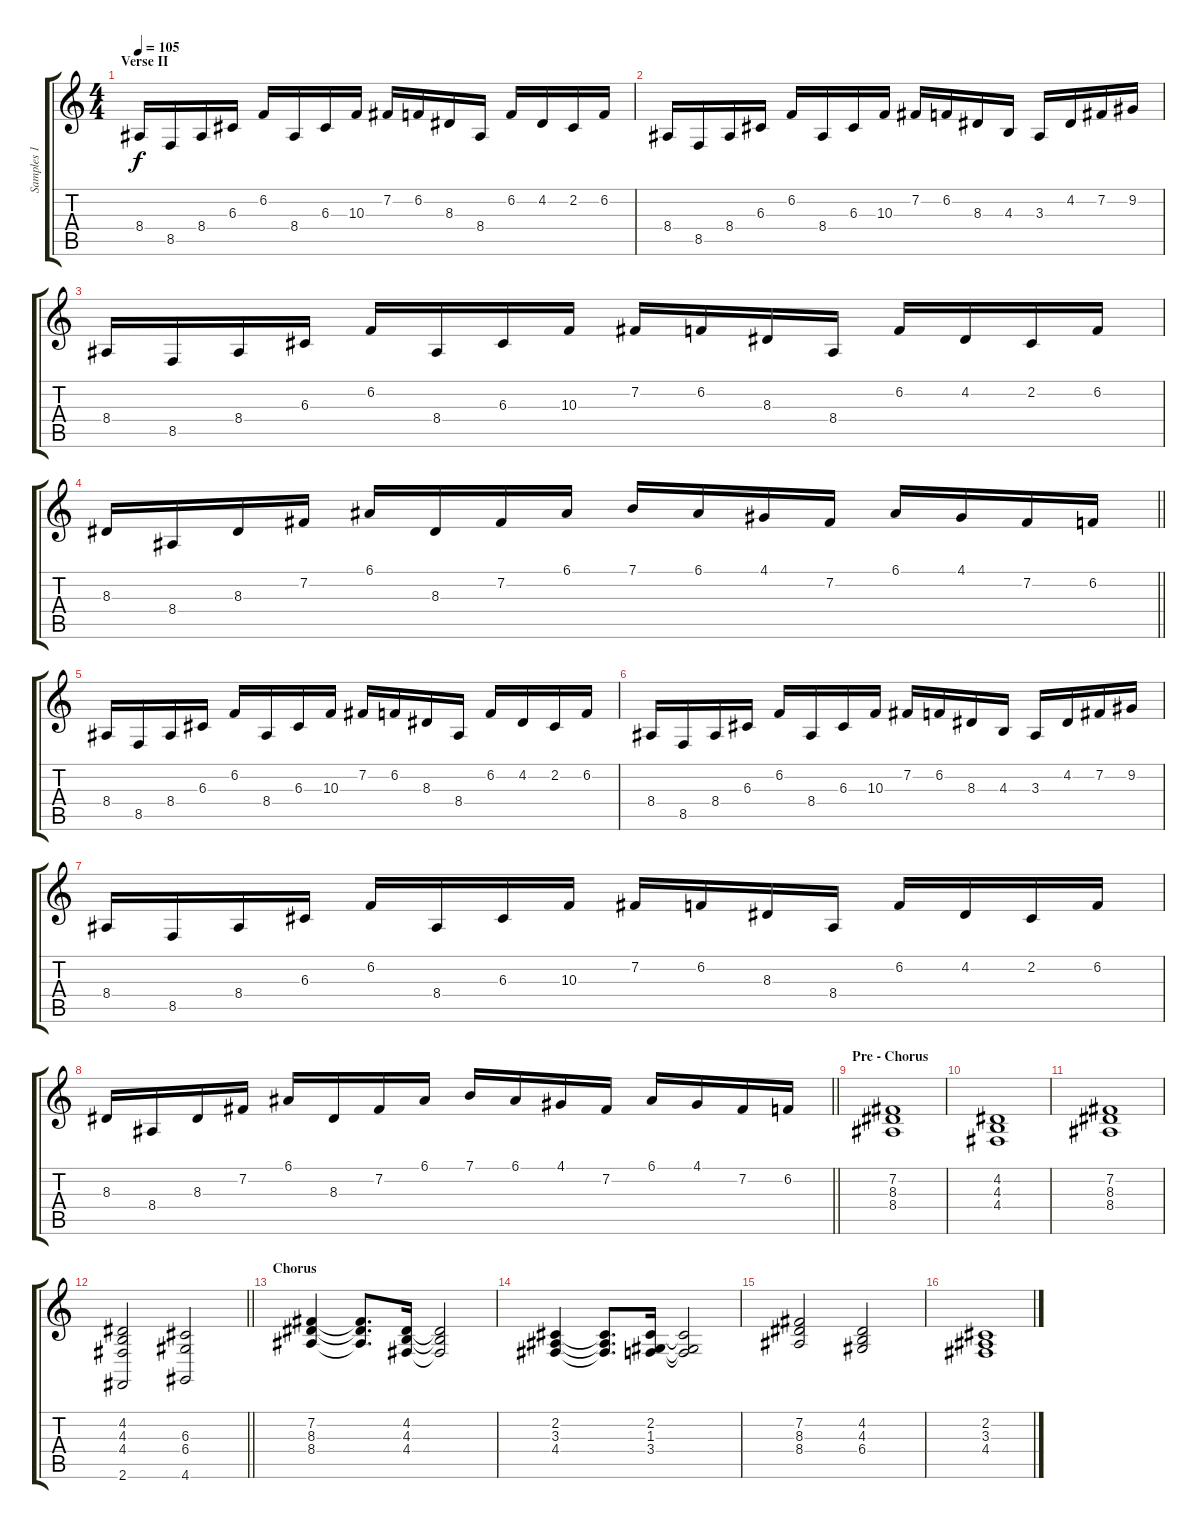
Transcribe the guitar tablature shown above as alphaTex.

\track ("Samples 1" "Samples 1") {instrument lead8bassandlead}
\staff {score tabs}
\tuning (E4 B3 G3 D3 A2 E2) {hide}
\ts (4 4)
\section ("" "Verse II")
\tempo 105
\clef g2
\ks c
8.4.16{dy f} 8.5.16 8.4.16 6.3.16 6.2.16 8.4.16 6.3.16 10.3.16 7.2.16 6.2.16 8.3.16 8.4.16 6.2.16 4.2.16 2.2.16 6.2.16 |
8.4.16 8.5.16 8.4.16 6.3.16 6.2.16 8.4.16 6.3.16 10.3.16 7.2.16 6.2.16 8.3.16 4.3.16 3.3.16 4.2.16 7.2.16 9.2.16 |
8.4.16 8.5.16 8.4.16 6.3.16 6.2.16 8.4.16 6.3.16 10.3.16 7.2.16 6.2.16 8.3.16 8.4.16 6.2.16 4.2.16 2.2.16 6.2.16 |
\barLineRight lightlight
8.3.16 8.4.16 8.3.16 7.2.16 6.1.16 8.3.16 7.2.16 6.1.16 7.1.16 6.1.16 4.1.16 7.2.16 6.1.16 4.1.16 7.2.16 6.2.16 |
8.4.16 8.5.16 8.4.16 6.3.16 6.2.16 8.4.16 6.3.16 10.3.16 7.2.16 6.2.16 8.3.16 8.4.16 6.2.16 4.2.16 2.2.16 6.2.16 |
8.4.16 8.5.16 8.4.16 6.3.16 6.2.16 8.4.16 6.3.16 10.3.16 7.2.16 6.2.16 8.3.16 4.3.16 3.3.16 4.2.16 7.2.16 9.2.16 |
8.4.16 8.5.16 8.4.16 6.3.16 6.2.16 8.4.16 6.3.16 10.3.16 7.2.16 6.2.16 8.3.16 8.4.16 6.2.16 4.2.16 2.2.16 6.2.16 |
\barLineRight lightlight
8.3.16 8.4.16 8.3.16 7.2.16 6.1.16 8.3.16 7.2.16 6.1.16 7.1.16 6.1.16 4.1.16 7.2.16 6.1.16 4.1.16 7.2.16 6.2.16 |
\section ("" "Pre - Chorus")
(7.2 8.3 8.4).1{instrument synthstrings1} |
(4.2 4.3 4.4).1 |
(7.2 8.3 8.4).1 |
\barLineRight lightlight
(4.2 4.3 4.4 2.6).2 (6.3 6.4 4.6).2 |
\section ("" "Chorus")
(7.2 8.3 8.4).4 (7.2{t} 8.3{t} 8.4{t}).8{d} (4.2 4.3 4.4).16 (4.2{t} 4.3{t} 4.4{t}).2 |
(2.2 3.3 4.4).4 (2.2{t} 3.3{t} 4.4{t}).8{d} (2.2 1.3 3.4).16 (2.2{t} 1.3{t} 3.4{t}).2 |
(7.2 8.3 8.4).2 (4.2 4.3 6.4).2 |
(2.2 3.3 4.4).1
